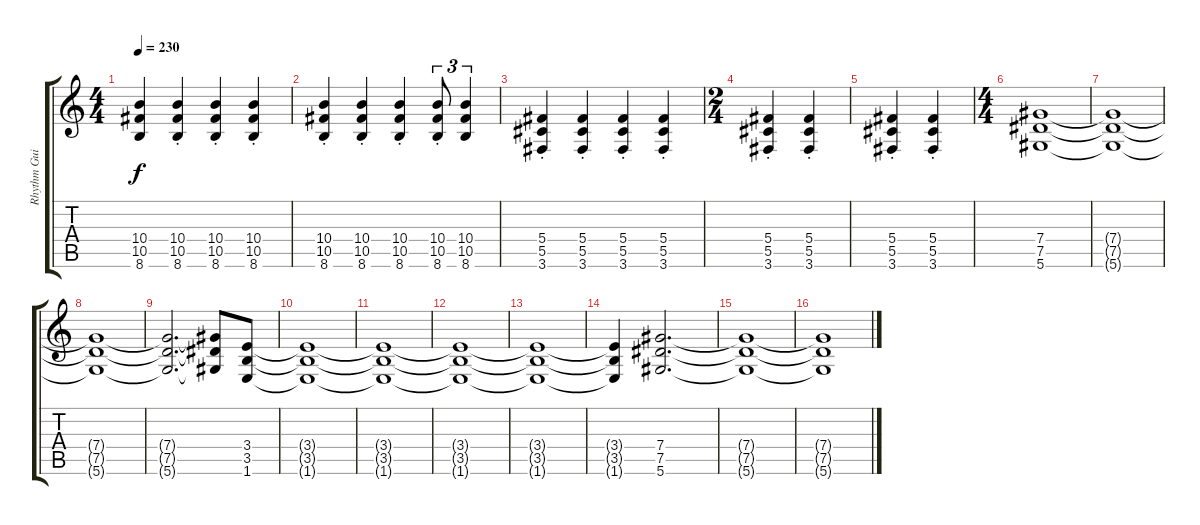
\track ("Rhythm Guitar" "Rhythm Gui") {instrument distortionguitar}
\staff {score tabs}
\tuning (Eb4 Bb3 Gb3 Db3 Ab2 Eb2) {hide}
\ts (4 4)
\tempo 230
\clef g2
\ks c
(10.4 10.5 8.6).4{dy f} (10.4{st} 10.5{st} 8.6{st}).4 (10.4{st} 10.5{st} 8.6{st}).4 (10.4{st} 10.5{st} 8.6{st}).4 |
(10.4{st} 10.5{st} 8.6{st}).4 (10.4{st} 10.5{st} 8.6{st}).4 (10.4{st} 10.5{st} 8.6{st}).4 (10.4{st} 10.5{st} 8.6{st}).8{tu (3 2)} (10.4 10.5 8.6).4{tu (3 2)} |
(5.4{st} 5.5{st} 3.6{st}).4 (5.4{st} 5.5{st} 3.6{st}).4 (5.4{st} 5.5{st} 3.6{st}).4 (5.4{st} 5.5{st} 3.6{st}).4 |
\ts (2 4)
(5.4{st} 5.5{st} 3.6{st}).4 (5.4{st} 5.5{st} 3.6{st}).4 |
(5.4{st} 5.5{st} 3.6{st}).4 (5.4{st} 5.5{st} 3.6{st}).4 |
\ts (4 4)
(7.4 7.5 5.6).1 |
(7.4{t} 7.5{t} 5.6{t}).1 |
(7.4{t} 7.5{t} 5.6{t}).1 |
(7.4{t} 7.5{t} 5.6{t}).2{d} (7.4{t} 7.5{t} 5.6{t}).8 (3.4 3.5 1.6).8 |
(3.4{t} 3.5{t} 1.6{t}).1 |
(3.4{t} 3.5{t} 1.6{t}).1 |
(3.4{t} 3.5{t} 1.6{t}).1 |
(3.4{t} 3.5{t} 1.6{t}).1 |
(3.4{t} 3.5{t} 1.6{t}).4 (7.4 7.5 5.6).2{d} |
(7.4{t} 7.5{t} 5.6{t}).1 |
(7.4{t} 7.5{t} 5.6{t}).1
